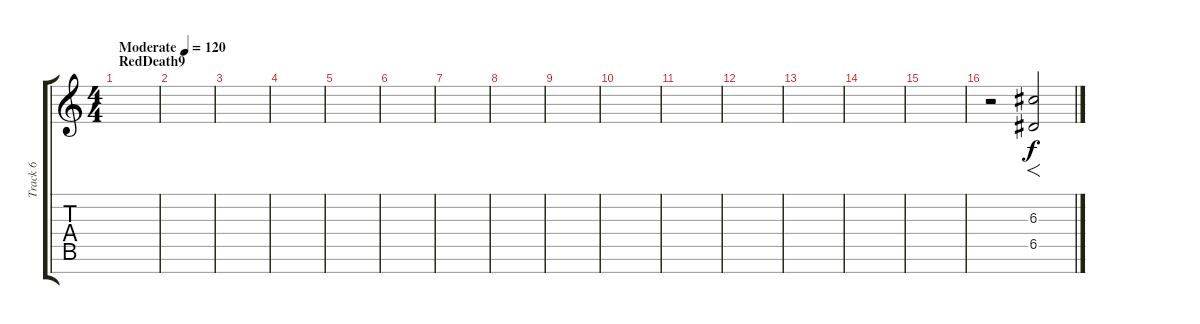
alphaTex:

\track ("Track 6" "Track 6") {instrument overdrivenguitar}
\staff {score tabs}
\tuning (E4 B3 G3 D3 A2 E2 B1) {hide}
\ts (4 4)
\section ("" "RedDeath9")
\tempo (120 "Moderate")
\clef g2
\ks c
|
|
|
|
|
|
|
|
|
|
|
|
|
|
|
r.2 (6.3 6.5).2{f}
